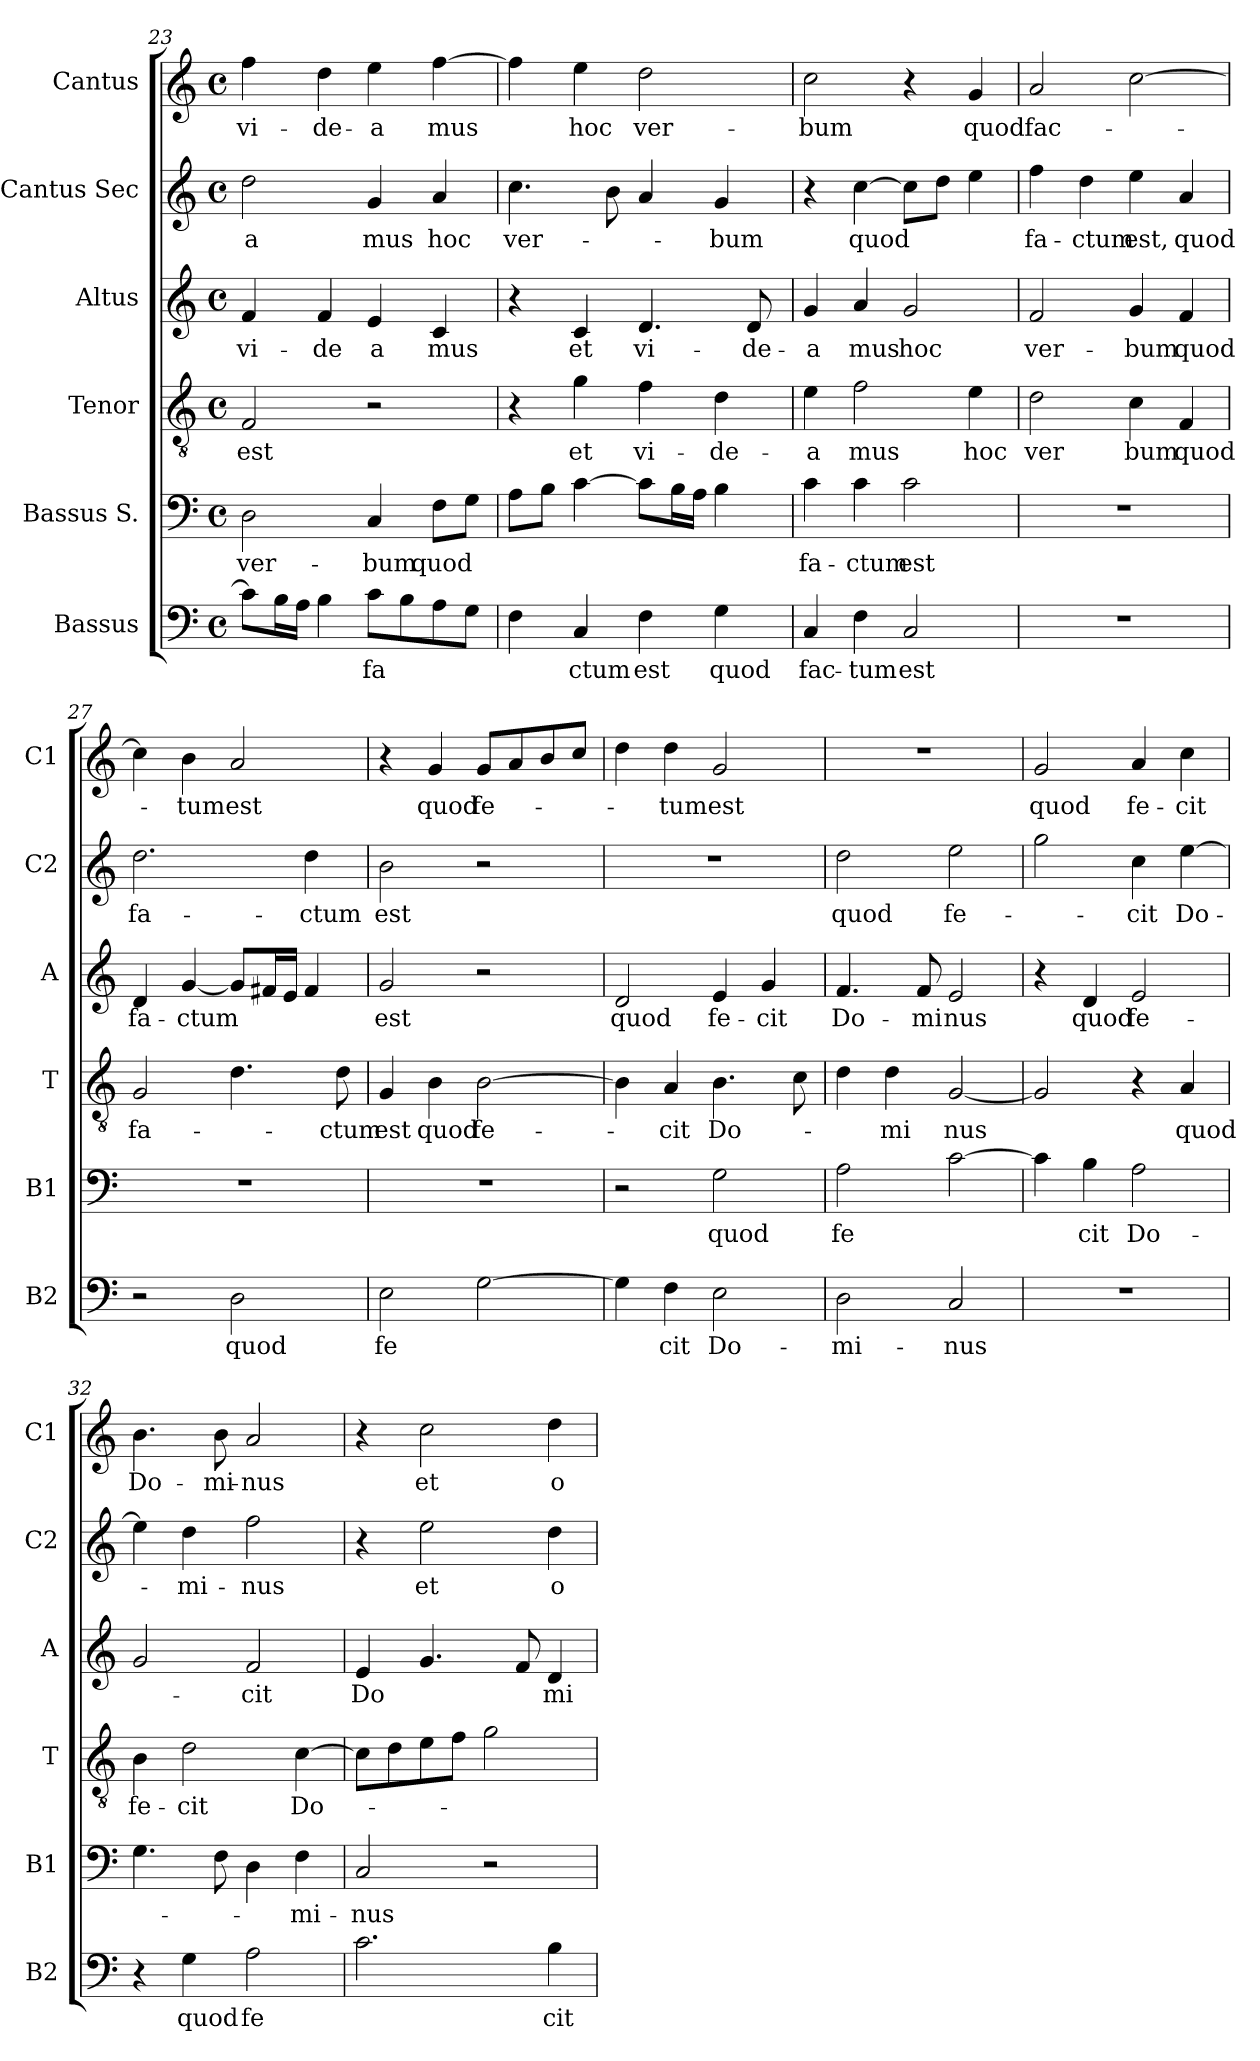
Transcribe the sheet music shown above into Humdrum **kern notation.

**kern	**text	**kern	**text	**kern	**text	**kern	**text	**kern	**text	**kern	**text
*part6	*part6	*part5	*part5	*part4	*part4	*part3	*part3	*part2	*part2	*part1	*part1
*staff6	*staff6	*staff5	*staff5	*staff4	*staff4	*staff3	*staff3	*staff2	*staff2	*staff1	*staff1
*I"Bassus	*	*I"Bassus S.	*	*I"Tenor	*	*I"Altus	*	*I"Cantus Sec	*	*I"Cantus	*
*I'B2	*	*I'B1	*	*I'T	*	*I'A	*	*I'C2	*	*I'C1	*
*clefF4	*	*clefF4	*	*clefGv2	*	*clefG2	*	*clefG2	*	*clefG2	*
*k[]	*	*k[]	*	*k[]	*	*k[]	*	*k[]	*	*k[]	*
*C:	*	*C:	*	*C:	*	*C:	*	*C:	*	*C:	*
*M4/4	*	*M4/4	*	*M4/4	*	*M4/4	*	*M4/4	*	*M4/4	*
*met(c)	*	*met(c)	*	*met(c)	*	*met(c)	*	*met(c)	*	*met(c)	*
=23	=23	=23	=23	=23	=23	=23	=23	=23	=23	=23	=23
8c\L]	.	2D\	ver-	2F/	-est	4f/	vi-	2dd\	a	4ff\	vi-
16B\L	.	.	.	.	.	.	.	.	.	.	.
16A\JJ	.	.	.	.	.	.	.	.	.	.	.
4B\	.	.	.	.	.	4f/	-de	.	.	4dd\	-de-
8c\L	fa	4C/	-bum	2r	.	4e/	a	4g/	mus	4ee\	-a
8B\	.	.	.	.	.	.	.	.	.	.	.
8A\	.	8F\L	quod	.	.	4c/	mus	4a/	hoc	[4ff\	mus
8G\J	.	8G\J	.	.	.	.	.	.	.	.	.
=24	=24	=24	=24	=24	=24	=24	=24	=24	=24	=24	=24
4F\	.	8A\L	.	4r	.	4r	.	4.cc\	ver-	4ff\]	.
.	.	8B\J	.	.	.	.	.	.	.	.	.
4C/	ctum	[4c\	.	4g\	et	4c/	et	.	.	4ee\	hoc
.	.	.	.	.	.	.	.	8b\	.	.	.
4F\	est	8c\L]	.	4f\	vi-	4.d/	vi-	4a/	.	2dd\	ver-
.	.	16B\L	.	.	.	.	.	.	.	.	.
.	.	16A\JJ	.	.	.	.	.	.	.	.	.
4G\	quod	4B\	.	4d\	-de-	.	.	4g/	-bum	.	.
.	.	.	.	.	.	8d/	-de-	.	.	.	.
!!LO:PB:g=z
=25	=25	=25	=25	=25	=25	=25	=25	=25	=25	=25	=25
4C/	fac-	4c\	fa-	4e\	-a	4g/	-a	4r	.	2cc\	-bum
4F\	-tum	4c\	-ctum	2f\	mus	4a/	mus	[4cc\	quod	.	.
2C/	est	2c\	est	.	.	2g/	hoc	8cc\L]	.	4r	.
.	.	.	.	.	.	.	.	8dd\J	.	.	.
.	.	.	.	4e\	hoc	.	.	4ee\	.	4g/	quod
=26	=26	=26	=26	=26	=26	=26	=26	=26	=26	=26	=26
1r	.	1r	.	2d\	ver	2f/	ver-	4ff\	fa-	2a/	fac-
.	.	.	.	.	.	.	.	4dd\	-ctum	.	.
.	.	.	.	4c\	bum	4g/	-bum	4ee\	est,	[2cc\	.
.	.	.	.	4F/	quod	4f/	quod	4a/	quod	.	.
=27	=27	=27	=27	=27	=27	=27	=27	=27	=27	=27	=27
2r	.	1r	.	2G/	fa-	4d/	fa-	2.dd\	fa-	4cc\]	.
.	.	.	.	.	.	[4g/	-ctum	.	.	4b\	-tum
2D\	quod	.	.	4.d\	.	8g/L]	.	.	.	2a/	est
.	.	.	.	.	.	16f#X/L	.	.	.	.	.
.	.	.	.	.	.	16e/JJ	.	.	.	.	.
.	.	.	.	.	.	4f#/	.	4dd\	-ctum	.	.
.	.	.	.	8d\	-ctum	.	.	.	.	.	.
=28	=28	=28	=28	=28	=28	=28	=28	=28	=28	=28	=28
2E\	fe	1r	.	4G/	est	2g/	est	2b\	est	4r	.
.	.	.	.	4B\	quod	.	.	.	.	4g/	quod
[2G\	.	.	.	[2B\	fe-	2r	.	2r	.	8g/L	fe-
.	.	.	.	.	.	.	.	.	.	8a/	.
.	.	.	.	.	.	.	.	.	.	8b/	.
.	.	.	.	.	.	.	.	.	.	8cc/J	.
!!LO:PB:g=z
=29	=29	=29	=29	=29	=29	=29	=29	=29	=29	=29	=29
4G\]	.	2r	.	4B\]	.	2d/	quod	1r	.	4dd\	.
4F\	cit	.	.	4A/	-cit	.	.	.	.	4dd\	-tum
2E\	Do-	2G\	quod	4.B\	Do-	4e/	fe-	.	.	2g/	est
.	.	.	.	.	.	4g/	-cit	.	.	.	.
.	.	.	.	8c\	.	.	.	.	.	.	.
=30	=30	=30	=30	=30	=30	=30	=30	=30	=30	=30	=30
2D\	-mi-	2A\	fe	4d\	.	4.f/	Do-	2dd\	quod	1r	.
.	.	.	.	4d\	-mi	.	.	.	.	.	.
.	.	.	.	.	.	8f/	-mi	.	.	.	.
2C/	-nus	[2c\	.	[2G/	nus	2e/	nus	2ee\	fe-	.	.
=31	=31	=31	=31	=31	=31	=31	=31	=31	=31	=31	=31
1r	.	4c\]	.	2G/]	.	4r	.	2gg\	.	2g/	quod
.	.	4B\	cit	.	.	4d/	quod	.	.	.	.
.	.	2A\	Do-	4r	.	2e/	fe-	4cc\	-cit	4a/	fe-
.	.	.	.	4A/	quod	.	.	[4ee\	Do-	4cc\	-cit
=32	=32	=32	=32	=32	=32	=32	=32	=32	=32	=32	=32
4r	.	4.G\	.	4B\	fe-	2g/	.	4ee\]	.	4.b\	Do-
4G\	quod	.	.	2d\	-cit	.	.	4dd\	-mi-	.	.
.	.	8F\	.	.	.	.	.	.	.	8b\	-mi-
2A\	fe	4D\	.	.	.	2f/	-cit	2ff\	-nus	2a/	-nus
.	.	4F\	-mi-	[4c\	Do-	.	.	.	.	.	.
!!LO:PB:g=z
=33	=33	=33	=33	=33	=33	=33	=33	=33	=33	=33	=33
2.c\	.	2C/	-nus	8c\L]	.	4e/	Do	4r	.	4r	.
.	.	.	.	8d\	.	.	.	.	.	.	.
.	.	.	.	8e\	.	4.g/	.	2ee\	et	2cc\	et
.	.	.	.	8f\J	.	.	.	.	.	.	.
.	.	2r	.	2g\	.	.	.	.	.	.	.
.	.	.	.	.	.	8f/	.	.	.	.	.
4B\	cit	.	.	.	.	4d/	mi	4dd\	o-	4dd\	o-
=	=	=	=	=	=	=	=	=	=	=	=
*-	*-	*-	*-	*-	*-	*-	*-	*-	*-	*-	*-
